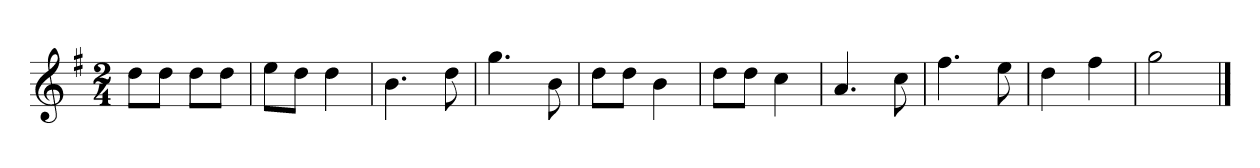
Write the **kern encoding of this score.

**kern
*part1
*staff1
*k[f#]
*M2/4
*MM120
=1
8ddL
8ddJ
8ddL
8ddJ
=2
8eeL
8ddJ
4dd
=3
4.b
8dd
=4
4.gg
8b
=5
8ddL
8ddJ
4b
=6
8ddL
8ddJ
4cc
=7
4.a
8cc
=8
4.ff#
8ee
=9
4dd
4ff#
=10
2gg
==
*-
